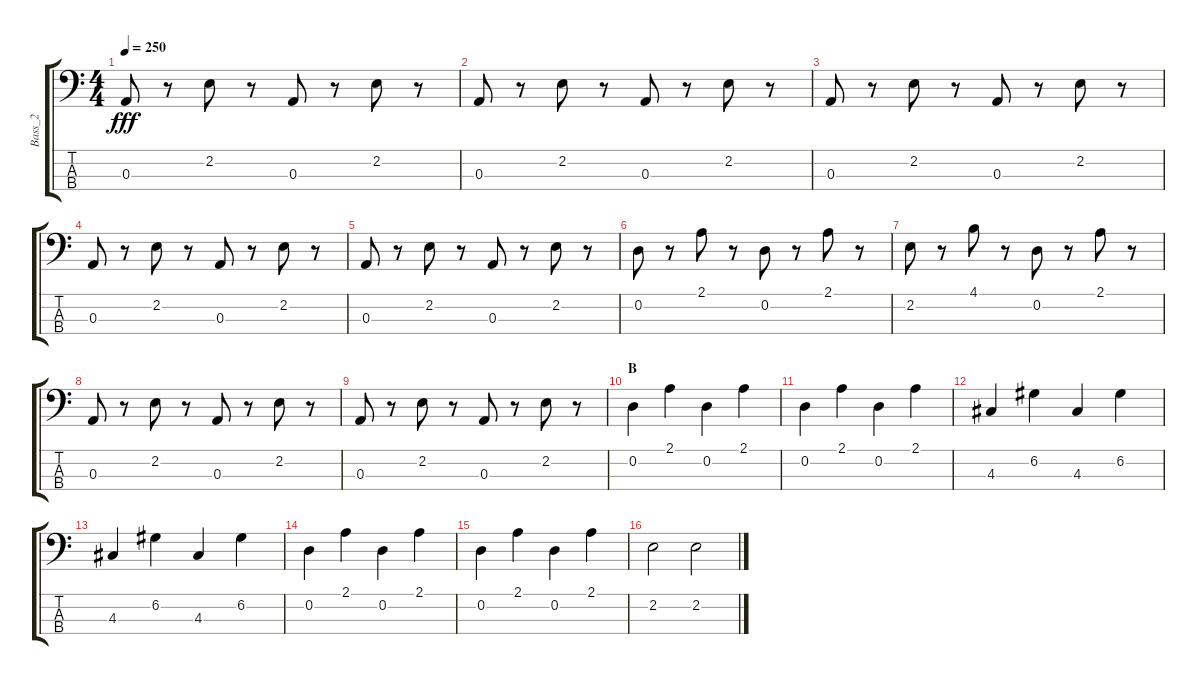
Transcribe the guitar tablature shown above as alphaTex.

\track ("Bass_2" "Bass_2") {instrument acousticbass}
\staff {score tabs}
\tuning (G2 D2 A1 E1) {hide}
\ts (4 4)
\tempo 250
\clef f4
\ks c
0.3.8{dy fff} r.8 2.2.8 r.8 0.3.8 r.8 2.2.8 r.8 |
0.3.8 r.8 2.2.8 r.8 0.3.8 r.8 2.2.8 r.8 |
0.3.8 r.8 2.2.8 r.8 0.3.8 r.8 2.2.8 r.8 |
0.3.8 r.8 2.2.8 r.8 0.3.8 r.8 2.2.8 r.8 |
0.3.8 r.8 2.2.8 r.8 0.3.8 r.8 2.2.8 r.8 |
0.2.8 r.8 2.1.8 r.8 0.2.8 r.8 2.1.8 r.8 |
2.2.8 r.8 4.1.8 r.8 0.2.8 r.8 2.1.8 r.8 |
0.3.8 r.8 2.2.8 r.8 0.3.8 r.8 2.2.8 r.8 |
0.3.8 r.8 2.2.8 r.8 0.3.8 r.8 2.2.8 r.8 |
\section ("" "B")
0.2.4 2.1.4 0.2.4 2.1.4 |
0.2.4 2.1.4 0.2.4 2.1.4 |
4.3.4 6.2.4 4.3.4 6.2.4 |
4.3.4 6.2.4 4.3.4 6.2.4 |
0.2.4 2.1.4 0.2.4 2.1.4 |
0.2.4 2.1.4 0.2.4 2.1.4 |
2.2.2 2.2.2
